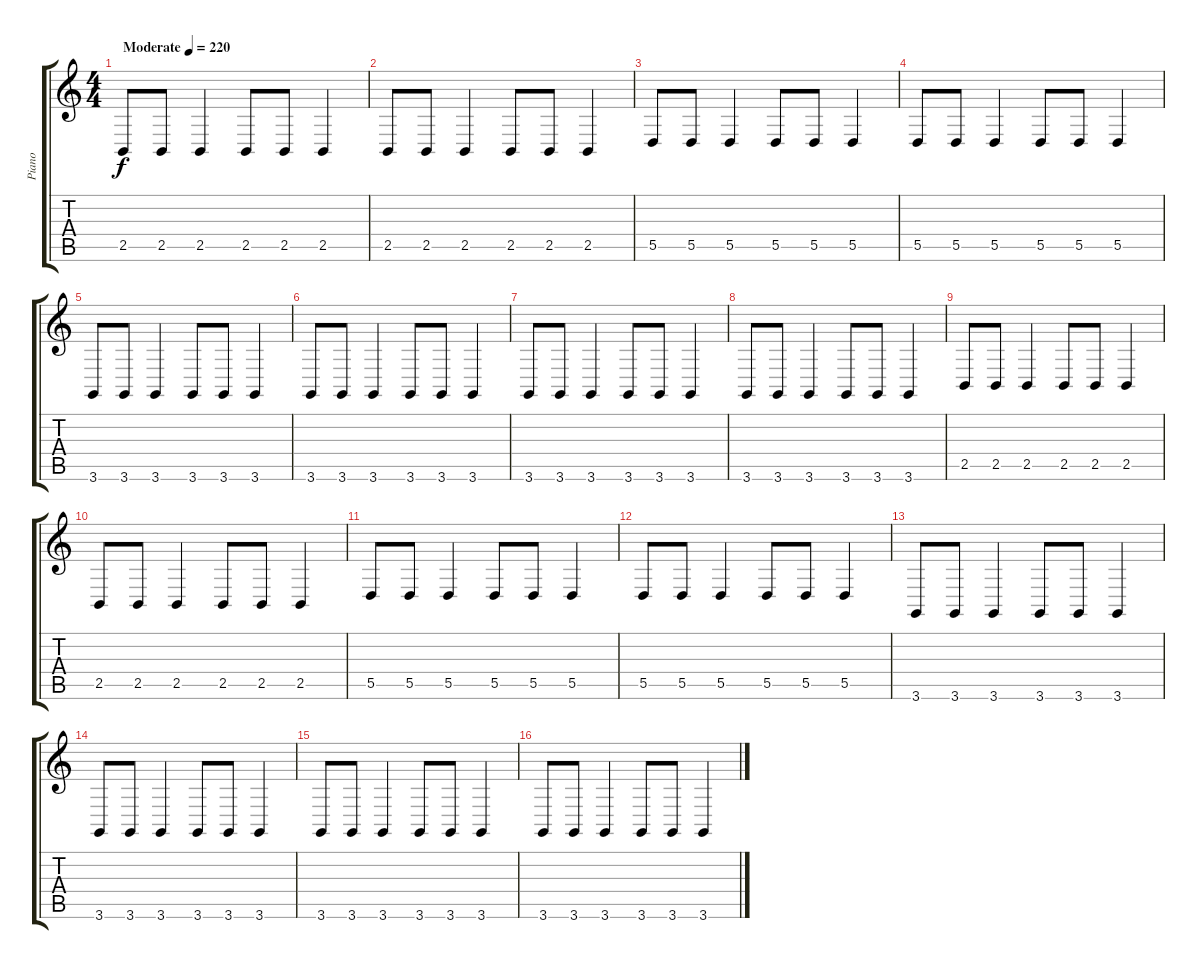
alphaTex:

\track ("Piano" "Piano") {instrument stringensemble1}
\staff {score tabs}
\tuning (E4 B3 G3 D3 A2 E2) {hide}
\ts (4 4)
\tempo (220 "Moderate")
\clef g2
\ks c
2.5.8{dy f instrument stringensemble1} 2.5.8 2.5.4 2.5.8 2.5.8 2.5.4 |
2.5.8 2.5.8 2.5.4 2.5.8 2.5.8 2.5.4 |
5.5.8 5.5.8 5.5.4 5.5.8 5.5.8 5.5.4 |
5.5.8 5.5.8 5.5.4 5.5.8 5.5.8 5.5.4 |
3.6.8 3.6.8 3.6.4 3.6.8 3.6.8 3.6.4 |
3.6.8 3.6.8 3.6.4 3.6.8 3.6.8 3.6.4 |
3.6.8 3.6.8 3.6.4 3.6.8 3.6.8 3.6.4 |
3.6.8 3.6.8 3.6.4 3.6.8 3.6.8 3.6.4 |
2.5.8 2.5.8 2.5.4 2.5.8 2.5.8 2.5.4 |
2.5.8 2.5.8 2.5.4 2.5.8 2.5.8 2.5.4 |
5.5.8 5.5.8 5.5.4 5.5.8 5.5.8 5.5.4 |
5.5.8 5.5.8 5.5.4 5.5.8 5.5.8 5.5.4 |
3.6.8 3.6.8 3.6.4 3.6.8 3.6.8 3.6.4 |
3.6.8 3.6.8 3.6.4 3.6.8 3.6.8 3.6.4 |
3.6.8 3.6.8 3.6.4 3.6.8 3.6.8 3.6.4 |
3.6.8 3.6.8 3.6.4 3.6.8 3.6.8 3.6.4
